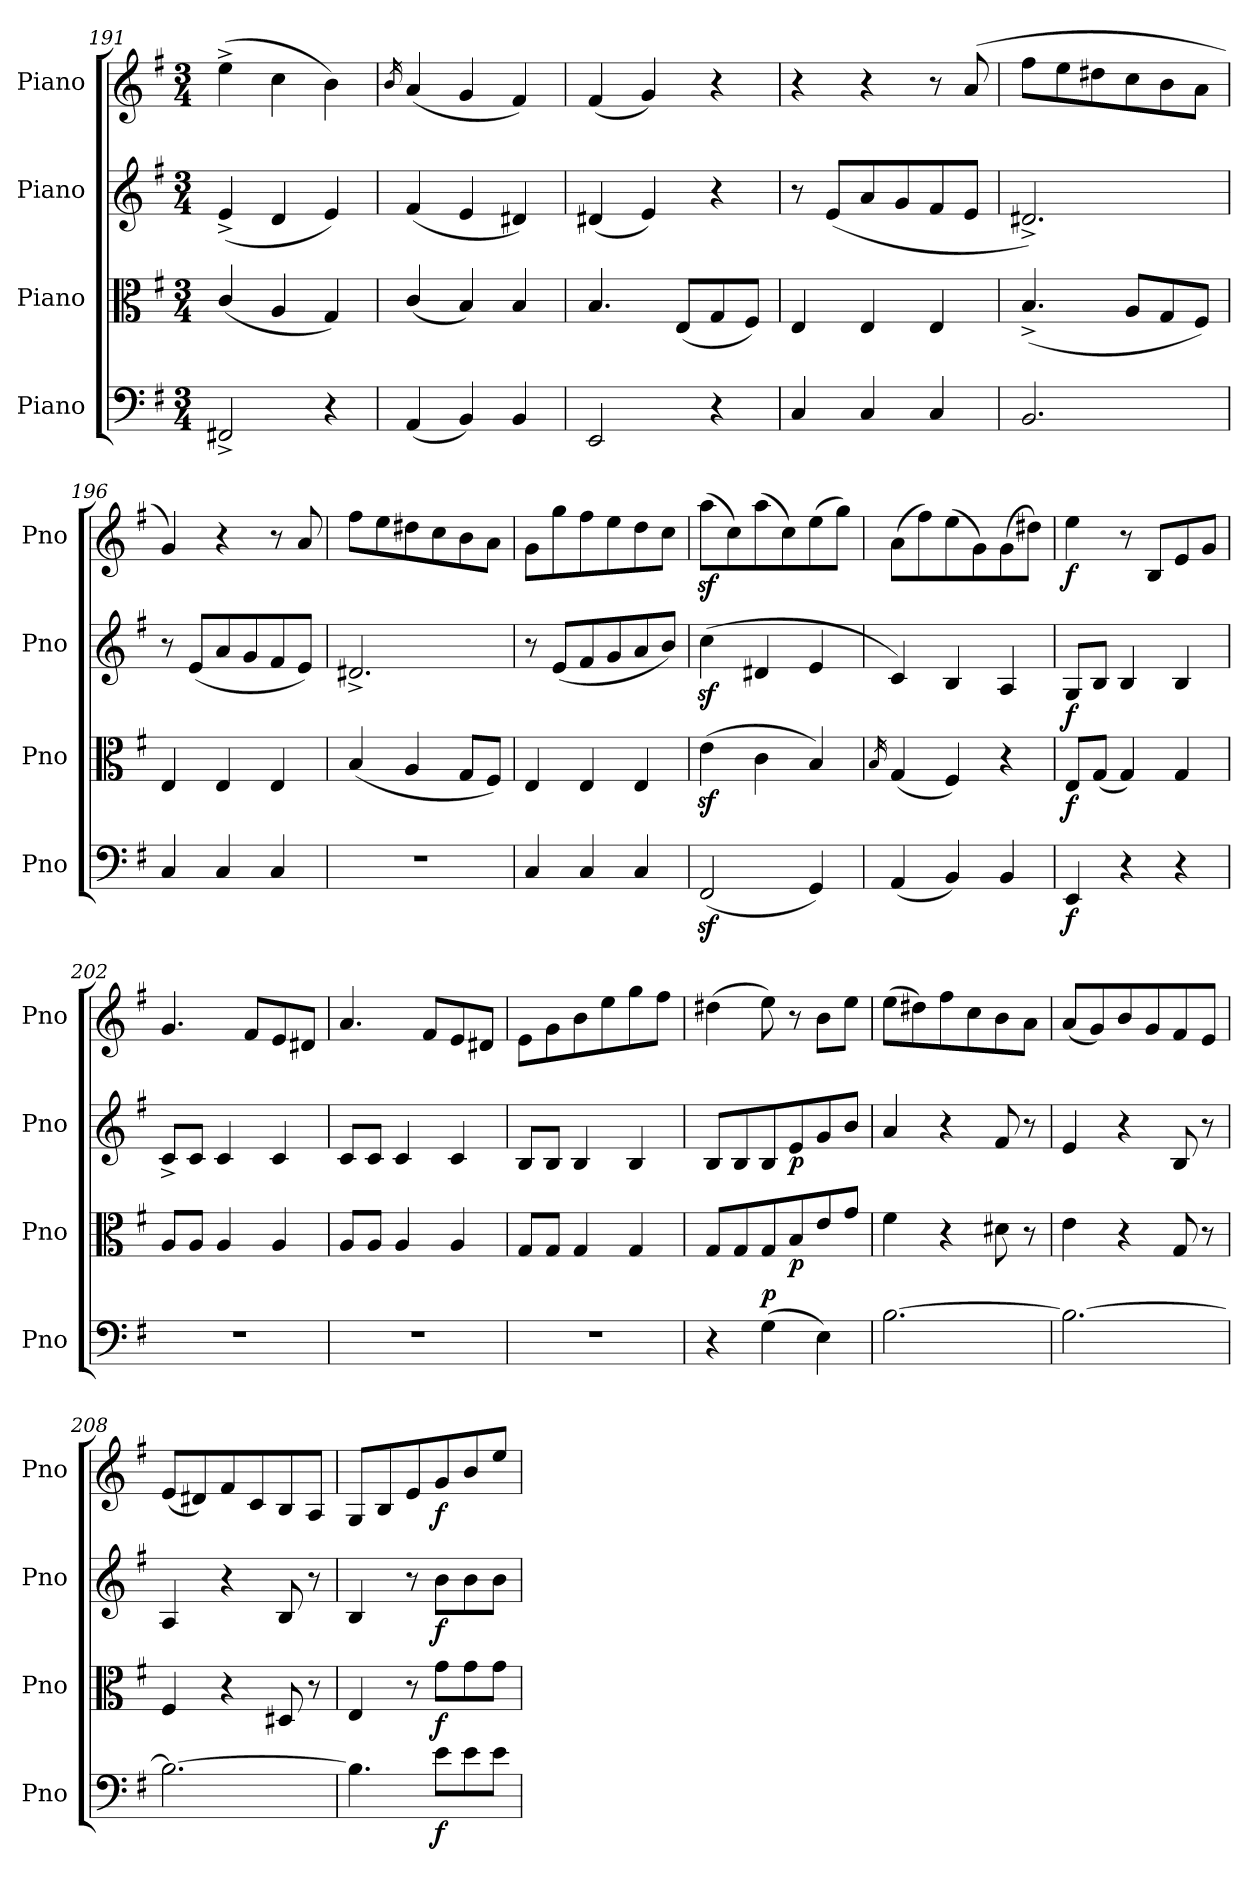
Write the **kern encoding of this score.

**kern	**dynam	**kern	**dynam	**kern	**dynam	**kern	**dynam
*part4	*part4	*part3	*part3	*part2	*part2	*part1	*part1
*staff4	*staff4	*staff3	*staff3	*staff2	*staff2	*staff1	*staff1
*I"Piano	*	*I"Piano	*	*I"Piano	*	*I"Piano	*
*I'Pno	*	*I'Pno	*	*I'Pno	*	*I'Pno	*
*clefF4	*	*clefC3	*	*clefG2	*	*clefG2	*
*k[f#]	*	*k[f#]	*	*k[f#]	*	*k[f#]	*
*M3/4	*	*M3/4	*	*M3/4	*	*M3/4	*
=191	=191	=191	=191	=191	=191	=191	=191
2FF#X^/	.	(4c/	.	(4e^/	.	(4ee^\	.
.	.	4A/	.	4d/	.	4cc\	.
4r	.	4G/)	.	4e/)	.	4b\)	.
=192	=192	=192	=192	=192	=192	=192	=192
.	.	.	.	.	.	16qb/	.
(4AA/	.	(4c/	.	(4f#/	.	(4a/	.
4BB/)	.	4B/)	.	4e/	.	4g/	.
4BB/	.	4B/	.	4d#X/)	.	4f#/)	.
=193	=193	=193	=193	=193	=193	=193	=193
2EE/	.	4.B/	.	(4d#X/	.	(4f#/	.
.	.	.	.	4e/)	.	4g/)	.
.	.	(8E/L	.	.	.	.	.
4r	.	8G/	.	4r	.	4r	.
.	.	8F#/J)	.	.	.	.	.
=194	=194	=194	=194	=194	=194	=194	=194
4C/	.	4E/	.	8r	.	4r	.
.	.	.	.	(8e/L	.	.	.
4C/	.	4E/	.	8a/	.	4r	.
.	.	.	.	8g/	.	.	.
4C/	.	4E/	.	8f#/	.	8r	.
.	.	.	.	8e/J	.	(8a/	.
=195	=195	=195	=195	=195	=195	=195	=195
2.BB/	.	(4.B^/	.	2.d#X^/)	.	8ff#\L	.
.	.	.	.	.	.	8ee\	.
.	.	.	.	.	.	8dd#X\	.
.	.	8A/L	.	.	.	8cc\	.
.	.	8G/	.	.	.	8b\	.
.	.	8F#/J)	.	.	.	8a\J	.
=196	=196	=196	=196	=196	=196	=196	=196
4C/	.	4E/	.	8r	.	4g/)	.
.	.	.	.	(8e/L	.	.	.
4C/	.	4E/	.	8a/	.	4r	.
.	.	.	.	8g/	.	.	.
4C/	.	4E/	.	8f#/	.	8r	.
.	.	.	.	8e/J)	.	8a/	.
=197	=197	=197	=197	=197	=197	=197	=197
2.r	.	(4B/	.	2.d#X^/	.	8ff#\L	.
.	.	.	.	.	.	8ee\	.
.	.	4A/	.	.	.	8dd#X\	.
.	.	.	.	.	.	8cc\	.
.	.	8G/L	.	.	.	8b\	.
.	.	8F#/J)	.	.	.	8a\J	.
=198	=198	=198	=198	=198	=198	=198	=198
4C/	.	4E/	.	8r	.	8g\L	.
.	.	.	.	(8e/L	.	8gg\	.
4C/	.	4E/	.	8f#/	.	8ff#\	.
.	.	.	.	8g/	.	8ee\	.
4C/	.	4E/	.	8a/	.	8dd\	.
.	.	.	.	8b/J)	.	8cc\J	.
=199	=199	=199	=199	=199	=199	=199	=199
(2FF#z</	.	(4ez<\	.	(4ccz<\	.	(8aaz<\L	.
.	.	.	.	.	.	8cc\)	.
.	.	4c\	.	4d#X/	.	(8aa\	.
.	.	.	.	.	.	8cc\)	.
4GG/)	.	4B/)	.	4e/	.	(8ee\	.
.	.	.	.	.	.	8gg\J)	.
=200	=200	=200	=200	=200	=200	=200	=200
.	.	16qB/	.	.	.	.	.
(4AA/	.	(4G/	.	4c/)	.	(8a\L	.
.	.	.	.	.	.	8ff#\)	.
4BB/)	.	4F#/)	.	4B/	.	(8ee\	.
.	.	.	.	.	.	8g\)	.
4BB/	.	4r	.	4A/	.	(8g\	.
.	.	.	.	.	.	8dd#X\J)	.
=201	=201	=201	=201	=201	=201	=201	=201
!	!LO:DY:b	!	!LO:DY:b	!	!LO:DY:b	!	!LO:DY:b
4EE/	f	8E/L	f	8G/L	f	4ee\	f
.	.	(8G/J	.	8B/J	.	.	.
4r	.	4G/)	.	4B/	.	8r	.
.	.	.	.	.	.	8B/L	.
4r	.	4G/	.	4B/	.	8e/	.
.	.	.	.	.	.	8g/J	.
=202	=202	=202	=202	=202	=202	=202	=202
2.r	.	8A/L	.	8c^/L	.	4.g/	.
.	.	8A/J	.	8c/J	.	.	.
.	.	4A/	.	4c/	.	.	.
.	.	.	.	.	.	8f#/L	.
.	.	4A/	.	4c/	.	8e/	.
.	.	.	.	.	.	8d#X/J	.
=203	=203	=203	=203	=203	=203	=203	=203
2.r	.	8A/L	.	8c/L	.	4.a/	.
.	.	8A/J	.	8c/J	.	.	.
.	.	4A/	.	4c/	.	.	.
.	.	.	.	.	.	8f#/L	.
.	.	4A/	.	4c/	.	8e/	.
.	.	.	.	.	.	8d#X/J	.
=204	=204	=204	=204	=204	=204	=204	=204
2.r	.	8G/L	.	8B/L	.	8e\L	.
.	.	8G/J	.	8B/J	.	8g\	.
.	.	4G/	.	4B/	.	8b\	.
.	.	.	.	.	.	8ee\	.
.	.	4G/	.	4B/	.	8gg\	.
.	.	.	.	.	.	8ff#\J	.
=205	=205	=205	=205	=205	=205	=205	=205
4r	.	8G/L	.	8B/L	.	(4dd#X\	.
.	.	8G/	.	8B/	.	.	.
!	!LO:DY:a	!	!	!	!	!	!
(4G\	p	8G/	.	8B/	.	8ee\)	.
!	!	!	!LO:DY:b	!	!LO:DY:b	!	!
.	.	8B/	p	8e/	p	8r	.
4E\)	.	8e/	.	8g/	.	8b\L	.
.	.	8g/J	.	8b/J	.	8ee\J	.
=206	=206	=206	=206	=206	=206	=206	=206
[2.B\	.	4f#\	.	4a/	.	(8ee\L	.
.	.	.	.	.	.	8dd#X\)	.
.	.	4r	.	4r	.	8ff#\	.
.	.	.	.	.	.	8cc\	.
.	.	8d#X\	.	8f#/	.	8b\	.
.	.	8r	.	8r	.	8a\J	.
=207	=207	=207	=207	=207	=207	=207	=207
2.B\_	.	4e\	.	4e/	.	(8a/L	.
.	.	.	.	.	.	8g/)	.
.	.	4r	.	4r	.	8b/	.
.	.	.	.	.	.	8g/	.
.	.	8G/	.	8B/	.	8f#/	.
.	.	8r	.	8r	.	8e/J	.
=208	=208	=208	=208	=208	=208	=208	=208
2.B\_	.	4F#/	.	4A/	.	(8e/L	.
.	.	.	.	.	.	8d#X/)	.
.	.	4r	.	4r	.	8f#/	.
.	.	.	.	.	.	8c/	.
.	.	8D#X/	.	8B/	.	8B/	.
.	.	8r	.	8r	.	8A/J	.
=209	=209	=209	=209	=209	=209	=209	=209
4.B\]	.	4E/	.	4B/	.	8G/L	.
.	.	.	.	.	.	8B/	.
.	.	8r	.	8r	.	8e/	.
!	!LO:DY:b	!	!LO:DY:b	!	!LO:DY:b	!	!LO:DY:b
8e\L	f	8g\L	f	8b\L	f	8g/	f
8e\	.	8g\	.	8b\	.	8b/	.
8e\J	.	8g\J	.	8b\J	.	8ee/J	.
=	=	=	=	=	=	=	=
*-	*-	*-	*-	*-	*-	*-	*-
